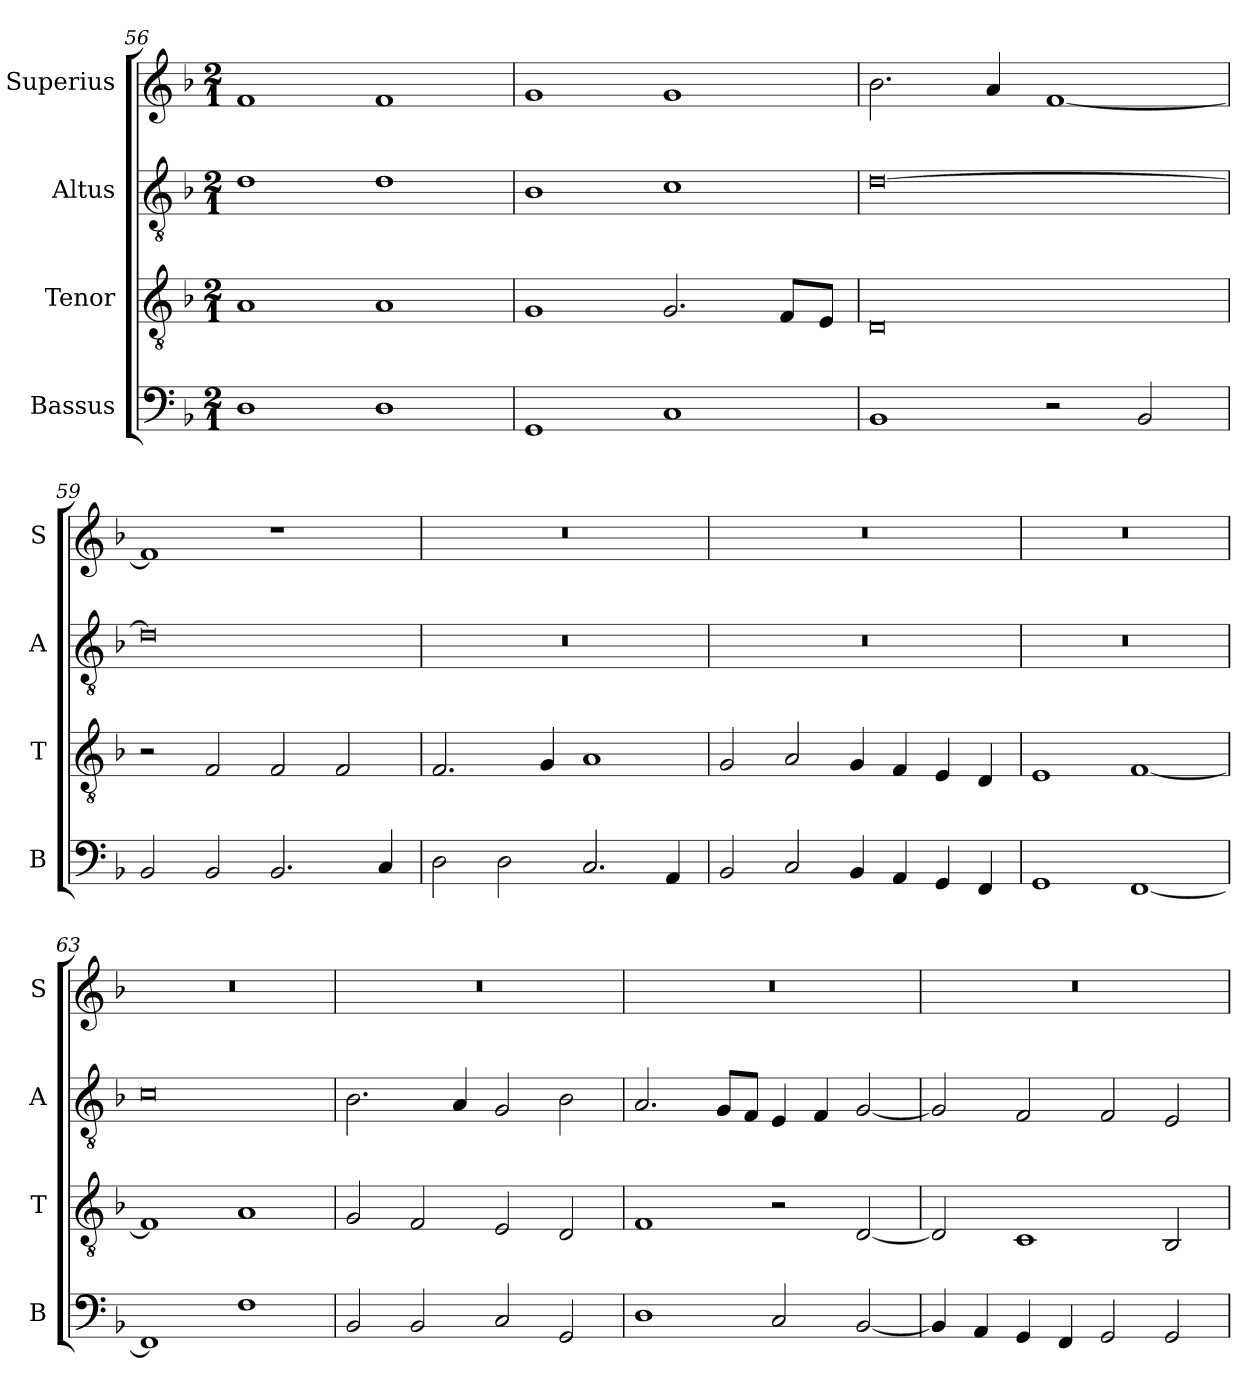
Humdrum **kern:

**kern	**kern	**kern	**kern
*part4	*part3	*part2	*part1
*staff4	*staff3	*staff2	*staff1
*I"Bassus	*I"Tenor	*I"Altus	*I"Superius
*I'B	*I'T	*I'A	*I'S
*clefF4	*clefGv2	*clefGv2	*clefG2
*k[b-]	*k[b-]	*k[b-]	*k[b-]
*M2/1	*M2/1	*M2/1	*M2/1
=56	=56	=56	=56
1D	1A	1d	1f
1D	1A	1d	1f
=57	=57	=57	=57
1GG	1G	1B-	1g
1C	2.G/	1c	1g
.	8F/L	.	.
.	8E/J	.	.
=58	=58	=58	=58
1BB-	0D	[0d	2.b-\
.	.	.	4a/
2r	.	.	[1f
2BB-/	.	.	.
=59	=59	=59	=59
2BB-/	2r	0d]	1f]
2BB-/	2F/	.	.
2.BB-/	2F/	.	1r
.	2F/	.	.
4C/	.	.	.
=60	=60	=60	=60
2D\	2.F/	0r	0r
2D\	.	.	.
.	4G/	.	.
2.C/	1A	.	.
4AA/	.	.	.
=61	=61	=61	=61
2BB-/	2G/	0r	0r
2C/	2A/	.	.
4BB-/	4G/	.	.
4AA/	4F/	.	.
4GG/	4E/	.	.
4FF/	4D/	.	.
=62	=62	=62	=62
1GG	1E	0r	0r
[1FF	[1F	.	.
=63	=63	=63	=63
1FF]	1F]	0c	0r
1F	1A	.	.
=64	=64	=64	=64
2BB-/	2G/	2.B-\	0r
2BB-/	2F/	.	.
.	.	4A/	.
2C/	2E/	2G/	.
2GG/	2D/	2B-\	.
=65	=65	=65	=65
1D	1F	2.A/	0r
.	.	8G/L	.
.	.	8F/J	.
2C/	2r	4E/	.
.	.	4F/	.
[2BB-/	[2D/	[2G/	.
=66	=66	=66	=66
4BB-/]	2D/]	2G/]	0r
4AA/	.	.	.
4GG/	1C	2F/	.
4FF/	.	.	.
2GG/	.	2F/	.
2GG/	2BB-/	2E/	.
=	=	=	=
*-	*-	*-	*-
